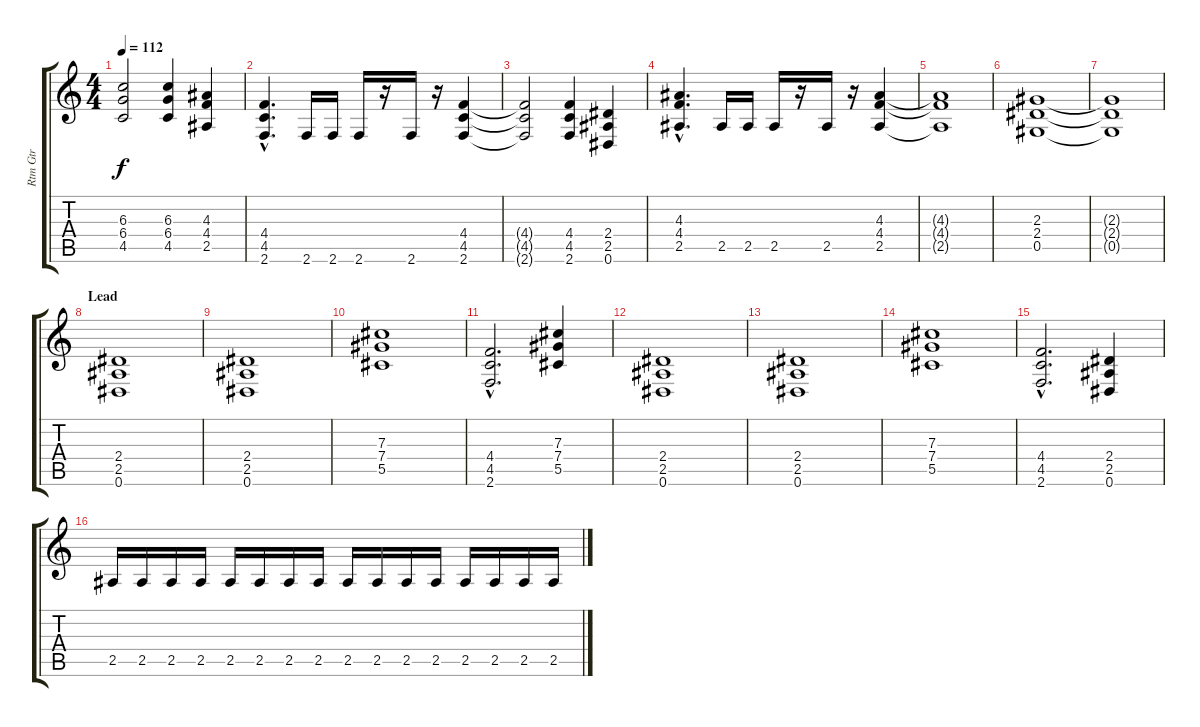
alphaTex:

\track ("Rtm Gtr" "Rtm Gtr") {instrument distortionguitar}
\staff {score tabs}
\tuning (Eb4 Bb3 Gb3 Db3 Ab2 Eb2) {hide}
\ts (4 4)
\tempo 112
\clef g2
\ks c
(6.3{t} 6.4{t} 4.5{t}).2{dy f} (6.3 6.4 4.5).4 (4.3 4.4 2.5).4 |
(4.4{hac} 4.5{hac} 2.6{hac}).4{d} 2.6.16 2.6.16 2.6.16 r.16 2.6.16 r.16 (4.4 4.5 2.6).4 |
(4.4{t} 4.5{t} 2.6{t}).2 (4.4 4.5 2.6).4 (2.4 2.5 0.6).4 |
(4.3{hac} 4.4{hac} 2.5{hac}).4{d} 2.5.16 2.5.16 2.5.16 r.16 2.5.16 r.16 (4.3 4.4 2.5).4 |
(4.3{t} 4.4{t} 2.5{t}).1 |
(2.3 2.4 0.5).1 |
(2.3{t} 2.4{t} 0.5{t}).1 |
\section ("" "Lead")
(2.4 2.5 0.6).1 |
(2.4 2.5 0.6).1 |
(7.3 7.4 5.5).1 |
(4.4{hac} 4.5{hac} 2.6{hac}).2{d} (7.3 7.4 5.5).4 |
(2.4 2.5 0.6).1 |
(2.4 2.5 0.6).1 |
(7.3 7.4 5.5).1 |
(4.4{hac} 4.5{hac} 2.6{hac}).2{d} (2.4 2.5 0.6).4 |
2.5.16 2.5.16 2.5.16 2.5.16 2.5.16 2.5.16 2.5.16 2.5.16 2.5.16 2.5.16 2.5.16 2.5.16 2.5.16 2.5.16 2.5.16 2.5.16
